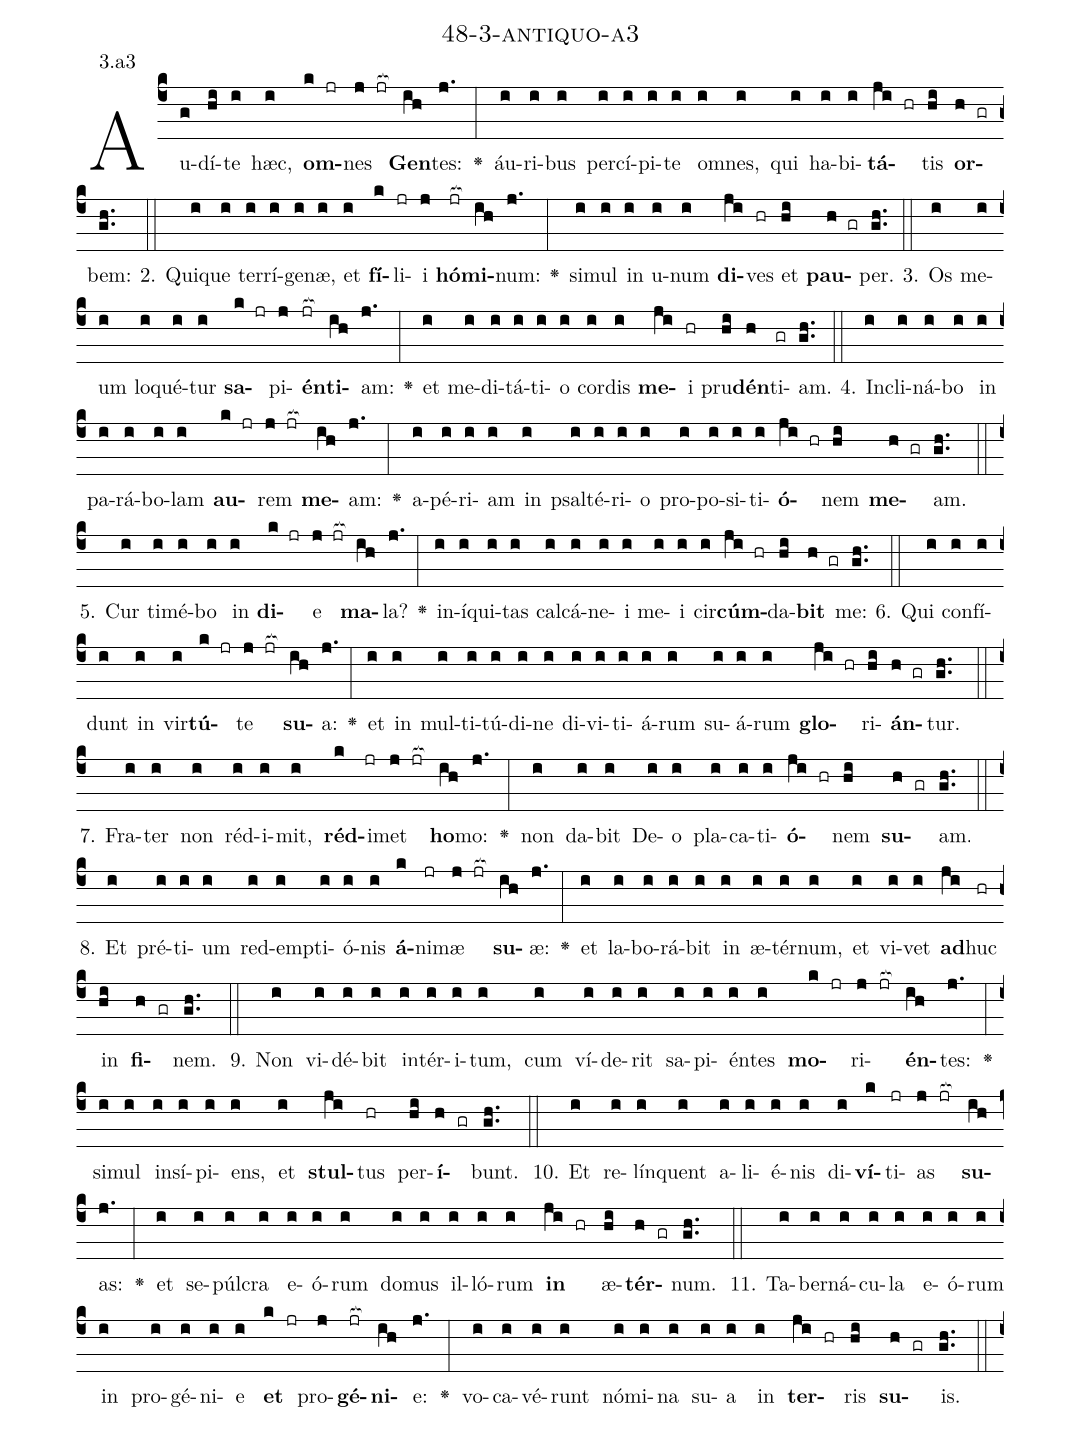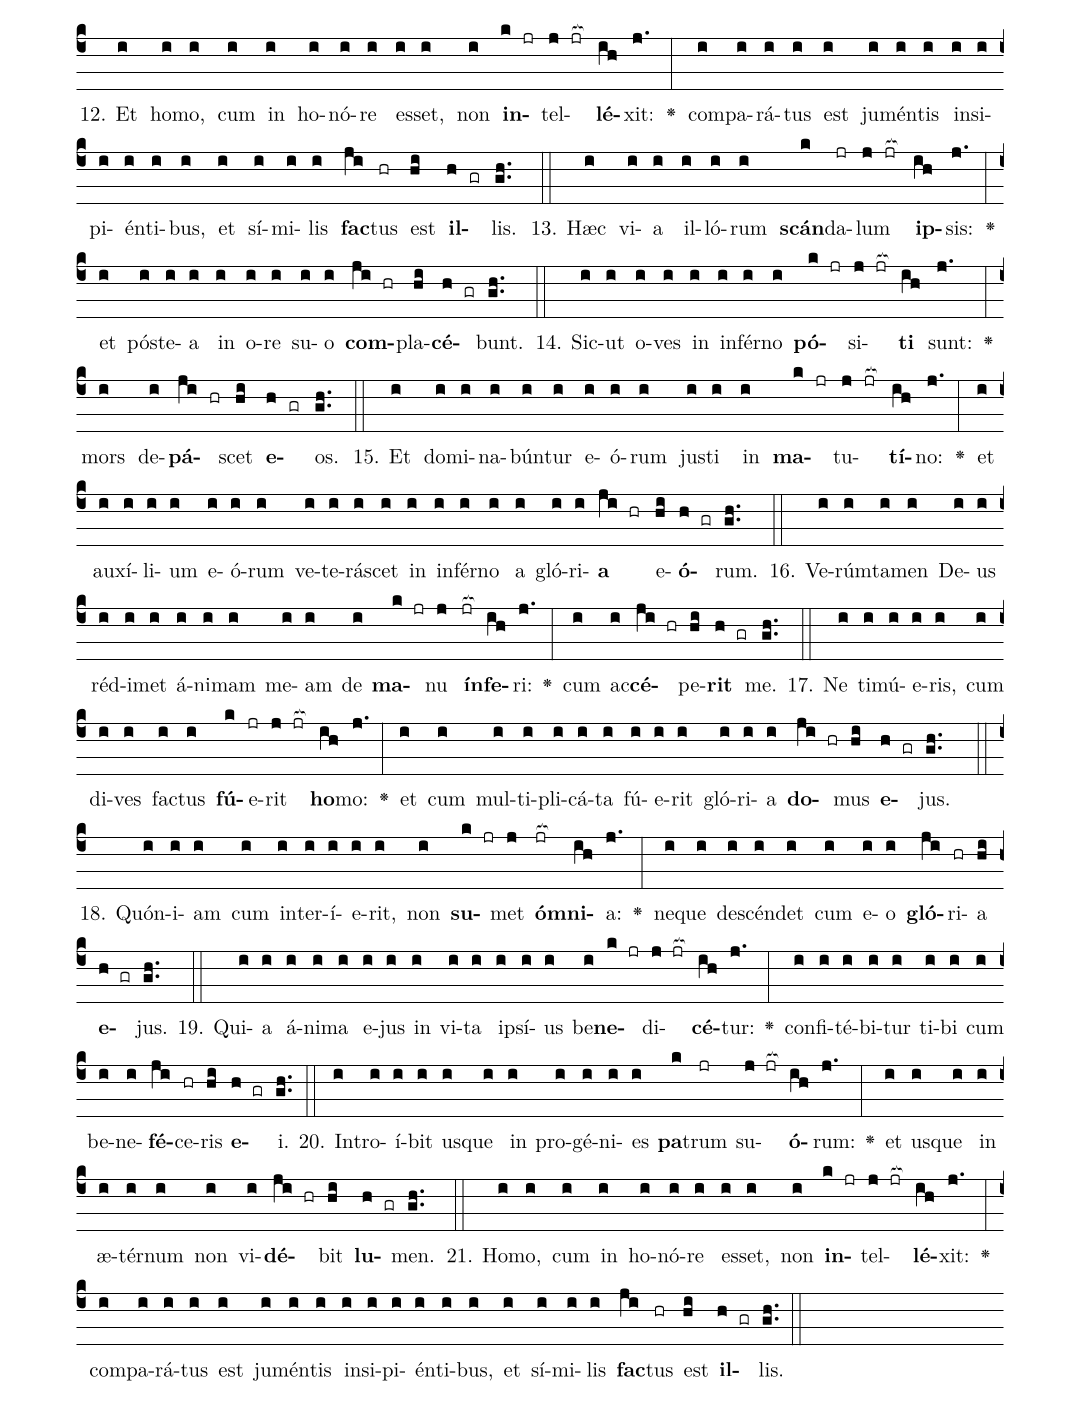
name: 48-3-antiquo-a3;
annotation: 3.a3;
%%
(c4)Au(g)dí(hi)te(i) hæc,(i) <b>om</b>(k jr)nes(j jr[ocb:1{]) <b>Gen</b>(ih[ocb:0}])tes:(j.) <v>\greheightstar</v>(:) áu(i)ri(i)bus(i) per(i)cí(i)pi(i)te(i) om(i)nes,(i) qui(i) ha(i)bi(i)<b>tá</b>(ji hr)tis(hi) <b>or</b>(h gr)bem:(gh..) (::)
2. Qui(i)que(i) ter(i)rí(i)ge(i)næ,(i) et(i) <b>fí</b>(k)li(jr)i(j) <b>hó</b>(jr[ocb:1{])<b>mi</b>(ih[ocb:0}])num:(j.) <v>\greheightstar</v>(:) si(i)mul(i) in(i) u(i)num(i) <b>di</b>(ji)ves(hr) et(hi) <b>pau</b>(h gr)per.(gh..) (::)
3. Os(i) me(i)um(i) lo(i)qué(i)tur(i) <b>sa</b>(k jr)pi(j)<b>én</b>(jr[ocb:1{])<b>ti</b>(ih[ocb:0}])am:(j.) <v>\greheightstar</v>(:) et(i) me(i)di(i)tá(i)ti(i)o(i) cor(i)dis(i) <b>me</b>(ji)i(hr) pru(hi)<b>dén</b>(h)ti(gr)am.(gh..) (::)
4. In(i)cli(i)ná(i)bo(i) in(i) pa(i)rá(i)bo(i)lam(i) <b>au</b>(k jr)rem(j jr[ocb:1{]) <b>me</b>(ih[ocb:0}])am:(j.) <v>\greheightstar</v>(:) a(i)pé(i)ri(i)am(i) in(i) psal(i)té(i)ri(i)o(i) pro(i)po(i)si(i)ti(i)<b>ó</b>(ji hr)nem(hi) <b>me</b>(h gr)am.(gh..) (::)
5. Cur(i) ti(i)mé(i)bo(i) in(i) <b>di</b>(k jr)e(j jr[ocb:1{]) <b>ma</b>(ih[ocb:0}])la?(j.) <v>\greheightstar</v>(:) in(i)í(i)qui(i)tas(i) cal(i)cá(i)ne(i)i(i) me(i)i(i) cir(i)<b>cúm</b>(ji hr)da(hi)<b>bit</b>(h gr) me:(gh..) (::)
6. Qui(i) con(i)fí(i)dunt(i) in(i) vir(i)<b>tú</b>(k jr)te(j jr[ocb:1{]) <b>su</b>(ih[ocb:0}])a:(j.) <v>\greheightstar</v>(:) et(i) in(i) mul(i)ti(i)tú(i)di(i)ne(i) di(i)vi(i)ti(i)á(i)rum(i) su(i)á(i)rum(i) <b>glo</b>(ji hr)ri(hi)<b>án</b>(h gr)tur.(gh..) (::)
7. Fra(i)ter(i) non(i) réd(i)i(i)mit,(i) <b>réd</b>(k)i(jr)met(j jr[ocb:1{]) <b>ho</b>(ih[ocb:0}])mo:(j.) <v>\greheightstar</v>(:) non(i) da(i)bit(i) De(i)o(i) pla(i)ca(i)ti(i)<b>ó</b>(ji hr)nem(hi) <b>su</b>(h gr)am.(gh..) (::)
8. Et(i) pré(i)ti(i)um(i) red(i)emp(i)ti(i)ó(i)nis(i) <b>á</b>(k)ni(jr)mæ(j jr[ocb:1{]) <b>su</b>(ih[ocb:0}])æ:(j.) <v>\greheightstar</v>(:) et(i) la(i)bo(i)rá(i)bit(i) in(i) æ(i)tér(i)num,(i) et(i) vi(i)vet(i) <b>ad</b>(ji)huc(hr) in(hi) <b>fi</b>(h gr)nem.(gh..) (::)
9. Non(i) vi(i)dé(i)bit(i) in(i)tér(i)i(i)tum,(i) cum(i) ví(i)de(i)rit(i) sa(i)pi(i)én(i)tes(i) <b>mo</b>(k jr)ri(j jr[ocb:1{])<b>én</b>(ih[ocb:0}])tes:(j.) <v>\greheightstar</v>(:) si(i)mul(i) in(i)sí(i)pi(i)ens,(i) et(i) <b>stul</b>(ji)tus(hr) per(hi)<b>í</b>(h gr)bunt.(gh..) (::)
10. Et(i) re(i)lín(i)quent(i) a(i)li(i)é(i)nis(i) di(i)<b>ví</b>(k)ti(jr)as(j jr[ocb:1{]) <b>su</b>(ih[ocb:0}])as:(j.) <v>\greheightstar</v>(:) et(i) se(i)púl(i)cra(i) e(i)ó(i)rum(i) do(i)mus(i) il(i)ló(i)rum(i) <b>in</b>(ji hr) æ(hi)<b>tér</b>(h gr)num.(gh..) (::)
11. Ta(i)ber(i)ná(i)cu(i)la(i) e(i)ó(i)rum(i) in(i) pro(i)gé(i)ni(i)e(i) <b>et</b>(k jr) pro(j)<b>gé</b>(jr[ocb:1{])<b>ni</b>(ih[ocb:0}])e:(j.) <v>\greheightstar</v>(:) vo(i)ca(i)vé(i)runt(i) nó(i)mi(i)na(i) su(i)a(i) in(i) <b>ter</b>(ji hr)ris(hi) <b>su</b>(h gr)is.(gh..) (::)
12. Et(i) ho(i)mo,(i) cum(i) in(i) ho(i)nó(i)re(i) es(i)set,(i) non(i) <b>in</b>(k jr)tel(j jr[ocb:1{])<b>lé</b>(ih[ocb:0}])xit:(j.) <v>\greheightstar</v>(:) com(i)pa(i)rá(i)tus(i) est(i) ju(i)mén(i)tis(i) in(i)si(i)pi(i)én(i)ti(i)bus,(i) et(i) sí(i)mi(i)lis(i) <b>fac</b>(ji)tus(hr) est(hi) <b>il</b>(h gr)lis.(gh..) (::)
13. Hæc(i) vi(i)a(i) il(i)ló(i)rum(i) <b>scán</b>(k)da(jr)lum(j jr[ocb:1{]) <b>ip</b>(ih[ocb:0}])sis:(j.) <v>\greheightstar</v>(:) et(i) póst(i)e(i)a(i) in(i) o(i)re(i) su(i)o(i) <b>com</b>(ji hr)pla(hi)<b>cé</b>(h gr)bunt.(gh..) (::)
14. Sic(i)ut(i) o(i)ves(i) in(i) in(i)fér(i)no(i) <b>pó</b>(k jr)si(j jr[ocb:1{])<b>ti</b>(ih[ocb:0}]) sunt:(j.) <v>\greheightstar</v>(:) mors(i) de(i)<b>pá</b>(ji hr)scet(hi) <b>e</b>(h gr)os.(gh..) (::)
15. Et(i) do(i)mi(i)na(i)bún(i)tur(i) e(i)ó(i)rum(i) jus(i)ti(i) in(i) <b>ma</b>(k jr)tu(j jr[ocb:1{])<b>tí</b>(ih[ocb:0}])no:(j.) <v>\greheightstar</v>(:) et(i) au(i)xí(i)li(i)um(i) e(i)ó(i)rum(i) ve(i)te(i)rá(i)scet(i) in(i) in(i)fér(i)no(i) a(i) gló(i)ri(i)<b>a</b>(ji hr) e(hi)<b>ó</b>(h gr)rum.(gh..) (::)
16. Ve(i)rúm(i)ta(i)men(i) De(i)us(i) réd(i)i(i)met(i) á(i)ni(i)mam(i) me(i)am(i) de(i) <b>ma</b>(k jr)nu(j) <b>ín</b>(jr[ocb:1{])<b>fe</b>(ih[ocb:0}])ri:(j.) <v>\greheightstar</v>(:) cum(i) ac(i)<b>cé</b>(ji hr)pe(hi)<b>rit</b>(h gr) me.(gh..) (::)
17. Ne(i) ti(i)mú(i)e(i)ris,(i) cum(i) di(i)ves(i) fac(i)tus(i) <b>fú</b>(k)e(jr)rit(j jr[ocb:1{]) <b>ho</b>(ih[ocb:0}])mo:(j.) <v>\greheightstar</v>(:) et(i) cum(i) mul(i)ti(i)pli(i)cá(i)ta(i) fú(i)e(i)rit(i) gló(i)ri(i)a(i) <b>do</b>(ji hr)mus(hi) <b>e</b>(h gr)jus.(gh..) (::)
18. Quón(i)i(i)am(i) cum(i) in(i)ter(i)í(i)e(i)rit,(i) non(i) <b>su</b>(k jr)met(j) <b>óm</b>(jr[ocb:1{])<b>ni</b>(ih[ocb:0}])a:(j.) <v>\greheightstar</v>(:) ne(i)que(i) de(i)scén(i)det(i) cum(i) e(i)o(i) <b>gló</b>(ji)ri(hr)a(hi) <b>e</b>(h gr)jus.(gh..) (::)
19. Qui(i)a(i) á(i)ni(i)ma(i) e(i)jus(i) in(i) vi(i)ta(i) ip(i)sí(i)us(i) be(i)<b>ne</b>(k jr)di(j jr[ocb:1{])<b>cé</b>(ih[ocb:0}])tur:(j.) <v>\greheightstar</v>(:) con(i)fi(i)té(i)bi(i)tur(i) ti(i)bi(i) cum(i) be(i)ne(i)<b>fé</b>(ji)ce(hr)ris(hi) <b>e</b>(h gr)i.(gh..) (::)
20. In(i)tro(i)í(i)bit(i) us(i)que(i) in(i) pro(i)gé(i)ni(i)es(i) <b>pa</b>(k)trum(jr) su(j jr[ocb:1{])<b>ó</b>(ih[ocb:0}])rum:(j.) <v>\greheightstar</v>(:) et(i) us(i)que(i) in(i) æ(i)tér(i)num(i) non(i) vi(i)<b>dé</b>(ji hr)bit(hi) <b>lu</b>(h gr)men.(gh..) (::)
21. Ho(i)mo,(i) cum(i) in(i) ho(i)nó(i)re(i) es(i)set,(i) non(i) <b>in</b>(k jr)tel(j jr[ocb:1{])<b>lé</b>(ih[ocb:0}])xit:(j.) <v>\greheightstar</v>(:) com(i)pa(i)rá(i)tus(i) est(i) ju(i)mén(i)tis(i) in(i)si(i)pi(i)én(i)ti(i)bus,(i) et(i) sí(i)mi(i)lis(i) <b>fac</b>(ji)tus(hr) est(hi) <b>il</b>(h gr)lis.(gh..) (::)
